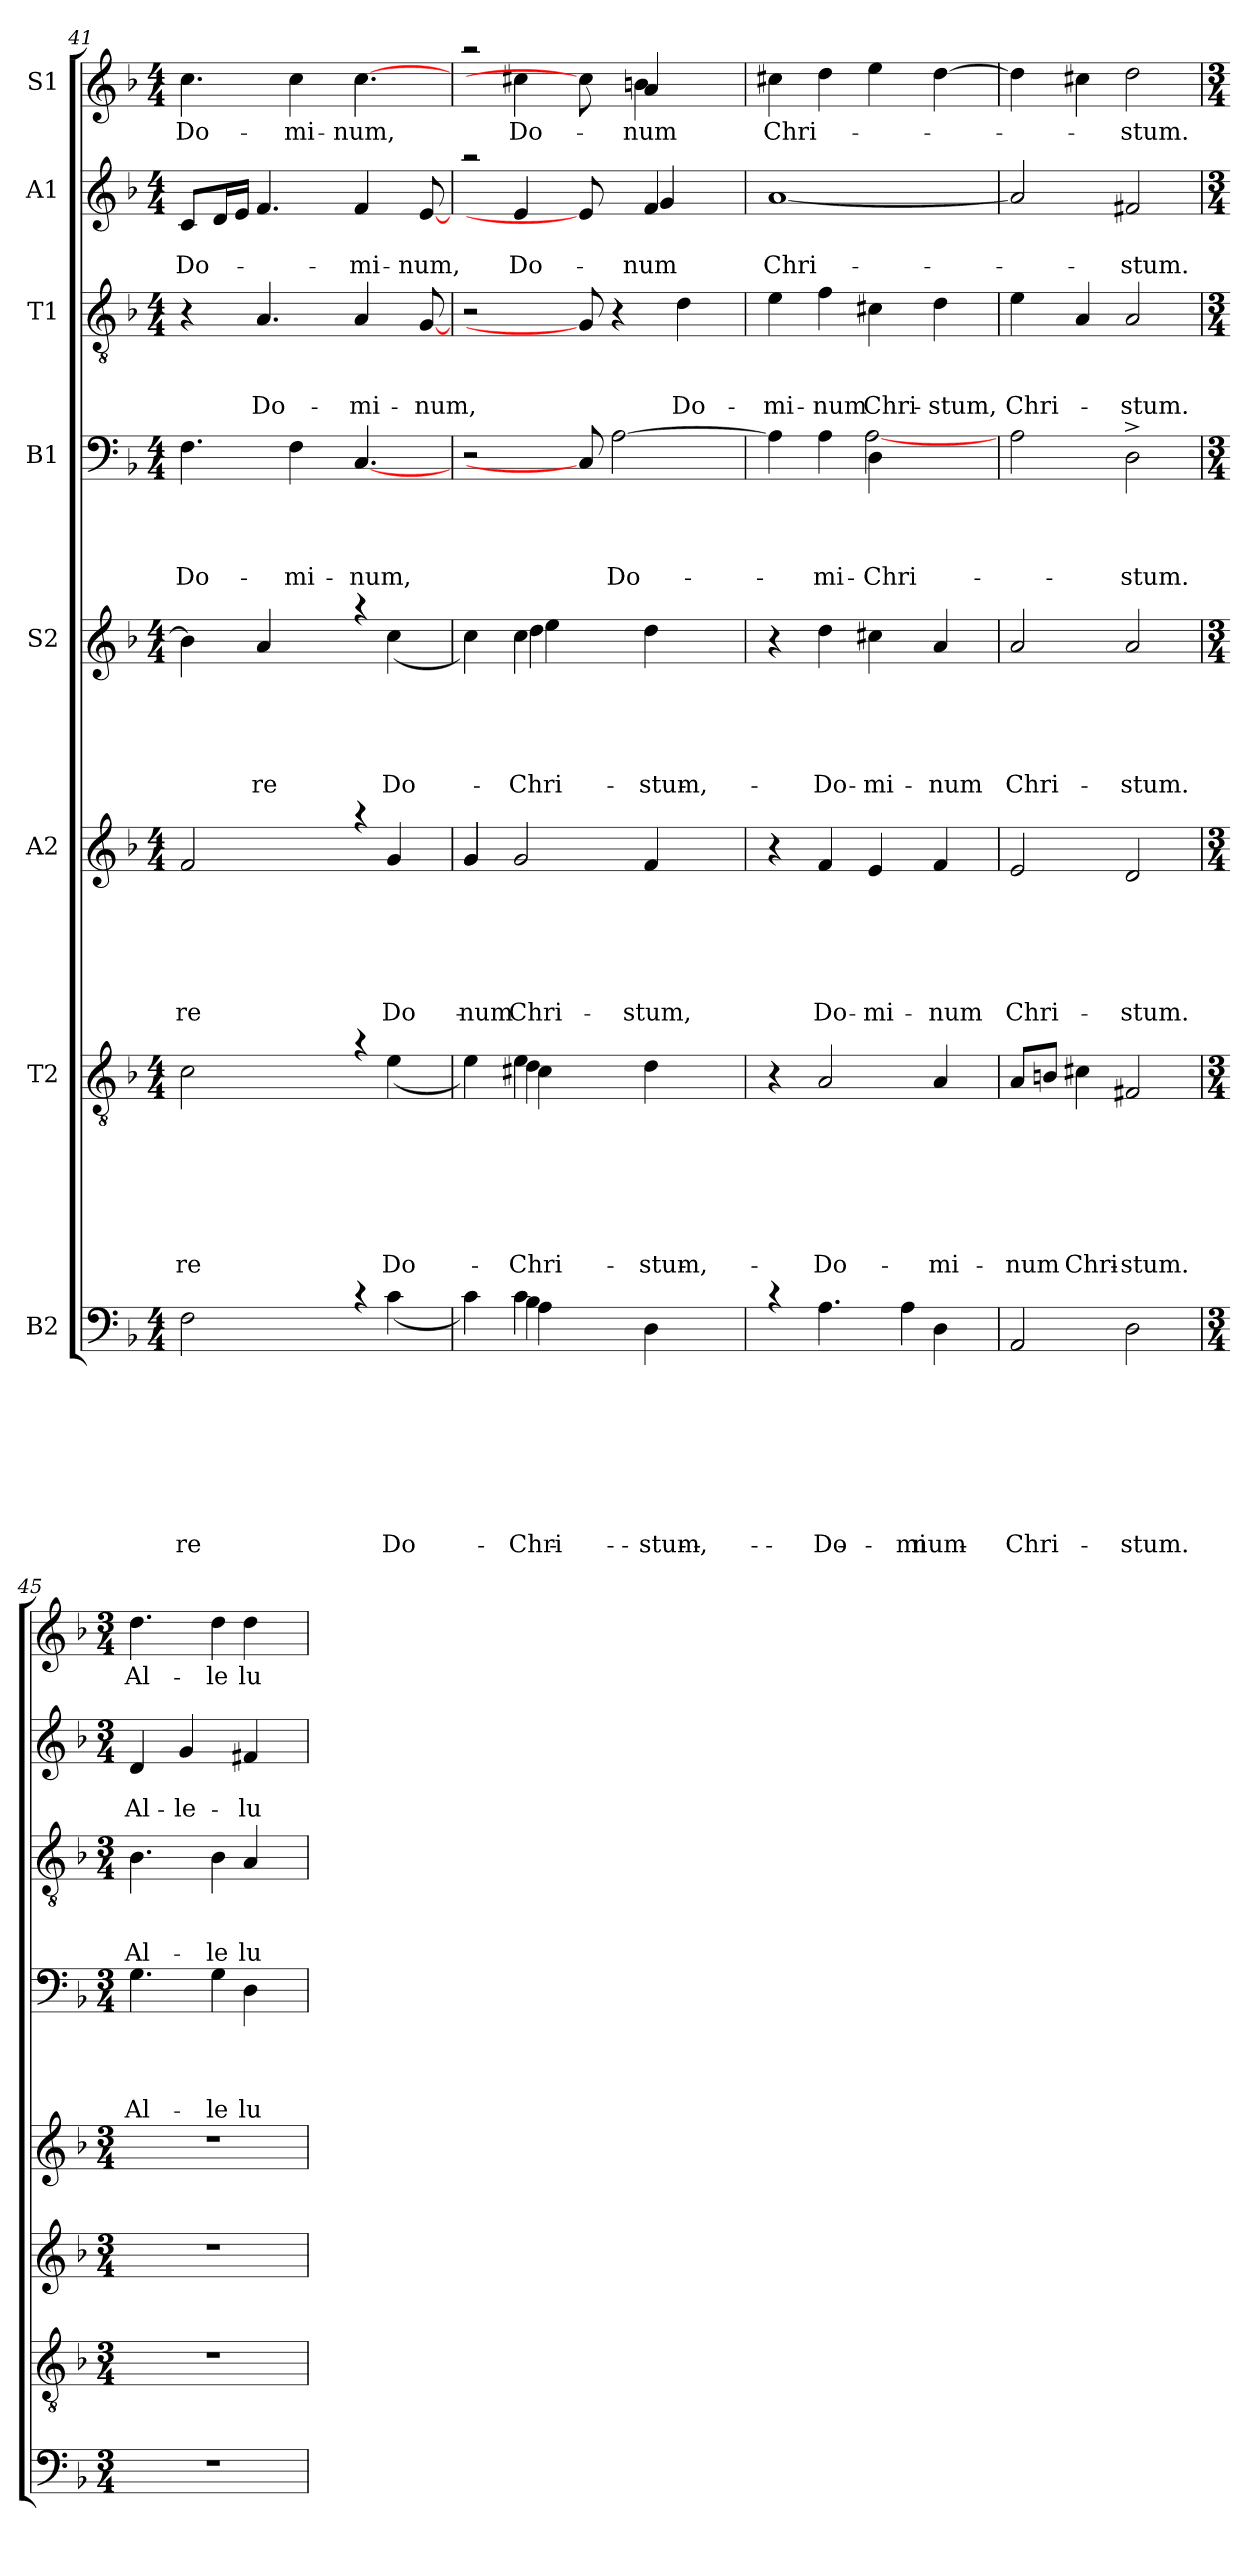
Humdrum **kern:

**kern	**text	**text	**text	**text	**text	**text	**text	**text	**kern	**text	**text	**text	**text	**text	**text	**text	**kern	**text	**text	**text	**text	**text	**text	**kern	**text	**text	**text	**text	**text	**kern	**text	**text	**text	**text	**kern	**text	**text	**text	**kern	**text	**text	**kern	**text
*part8	*part8	*part8	*part8	*part8	*part8	*part8	*part8	*part8	*part7	*part7	*part7	*part7	*part7	*part7	*part7	*part7	*part6	*part6	*part6	*part6	*part6	*part6	*part6	*part5	*part5	*part5	*part5	*part5	*part5	*part4	*part4	*part4	*part4	*part4	*part3	*part3	*part3	*part3	*part2	*part2	*part2	*part1	*part1
*staff8	*staff8	*staff8	*staff8	*staff8	*staff8	*staff8	*staff8	*staff8	*staff7	*staff7	*staff7	*staff7	*staff7	*staff7	*staff7	*staff7	*staff6	*staff6	*staff6	*staff6	*staff6	*staff6	*staff6	*staff5	*staff5	*staff5	*staff5	*staff5	*staff5	*staff4	*staff4	*staff4	*staff4	*staff4	*staff3	*staff3	*staff3	*staff3	*staff2	*staff2	*staff2	*staff1	*staff1
*I"B2	*	*	*	*	*	*	*	*	*I"T2	*	*	*	*	*	*	*	*I"A2	*	*	*	*	*	*	*I"S2	*	*	*	*	*	*I"B1	*	*	*	*	*I"T1	*	*	*	*I"A1	*	*	*I"S1	*
!!LO:PB:g=z
*clefF4	*	*	*	*	*	*	*	*	*clefGv2	*	*	*	*	*	*	*	*clefG2	*	*	*	*	*	*	*clefG2	*	*	*	*	*	*clefF4	*	*	*	*	*clefGv2	*	*	*	*clefG2	*	*	*clefG2	*
*k[b-]	*	*	*	*	*	*	*	*	*k[b-]	*	*	*	*	*	*	*	*k[b-]	*	*	*	*	*	*	*k[b-]	*	*	*	*	*	*k[b-]	*	*	*	*	*k[b-]	*	*	*	*k[b-]	*	*	*k[b-]	*
*F:	*	*	*	*	*	*	*	*	*F:	*	*	*	*	*	*	*	*F:	*	*	*	*	*	*	*F:	*	*	*	*	*	*F:	*	*	*	*	*F:	*	*	*	*F:	*	*	*F:	*
*M4/4	*	*	*	*	*	*	*	*	*M4/4	*	*	*	*	*	*	*	*M4/4	*	*	*	*	*	*	*M4/4	*	*	*	*	*	*M4/4	*	*	*	*	*M4/4	*	*	*	*M4/4	*	*	*M4/4	*
=41	=41	=41	=41	=41	=41	=41	=41	=41	=41	=41	=41	=41	=41	=41	=41	=41	=41	=41	=41	=41	=41	=41	=41	=41	=41	=41	=41	=41	=41	=41	=41	=41	=41	=41	=41	=41	=41	=41	=41	=41	=41	=41	=41
!	!	!	!	!	!	!	!	!LO:LY:b	!	!	!	!	!	!	!	!LO:LY:b	!	!	!	!	!	!	!LO:LY:b	!	!	!	!	!	!	!	!	!	!	!LO:LY:b	!	!	!	!	!	!	!LO:LY:b	!	!LO:LY:b
*^	*	*	*	*	*	*	*	*	*^	*	*	*	*	*	*	*	*^	*	*	*	*	*	*	*^	*	*	*	*	*	*	*	*	*	*	*	*	*	*	*	*	*	*	*
2F\	2.ryy	.	.	.	.	.	.	.	-re	2c\	2.ryy	.	.	.	.	.	.	-re	2f/	2.ryy	.	.	.	.	.	-re	4b-\]	2.ryy	.	.	.	.	.	4.F\	.	.	.	Do-	4r	.	.	.	8c/L	.	Do-	4.cc\	Do-
.	.	.	.	.	.	.	.	.	.	.	.	.	.	.	.	.	.	.	.	.	.	.	.	.	.	.	.	.	.	.	.	.	.	.	.	.	.	.	.	.	.	.	16d/L	.	.	.	.
.	.	.	.	.	.	.	.	.	.	.	.	.	.	.	.	.	.	.	.	.	.	.	.	.	.	.	.	.	.	.	.	.	.	.	.	.	.	.	.	.	.	.	16e/JJ	.	.	.	.
!	!	!	!	!	!	!	!	!	!	!	!	!	!	!	!	!	!	!	!	!	!	!	!	!	!	!	!	!	!	!	!	!	!LO:LY:b	!	!	!	!	!	!	!	!	!LO:LY:b	!	!	!	!	!
.	.	.	.	.	.	.	.	.	.	.	.	.	.	.	.	.	.	.	.	.	.	.	.	.	.	.	4a/	.	.	.	.	.	-re	.	.	.	.	.	4.A/	.	.	Do-	4.f/	.	.	.	.
!	!	!	!	!	!	!	!	!	!	!	!	!	!	!	!	!	!	!	!	!	!	!	!	!	!	!	!	!	!	!	!	!	!	!	!	!	!	!LO:LY:b	!	!	!	!	!	!	!	!	!LO:LY:b
.	.	.	.	.	.	.	.	.	.	.	.	.	.	.	.	.	.	.	.	.	.	.	.	.	.	.	.	.	.	.	.	.	.	4F\	.	.	.	-mi-	.	.	.	.	.	.	.	4cc\	-mi-
8ryy	.	.	.	.	.	.	.	.	.	8ryy	.	.	.	.	.	.	.	.	8ryy	.	.	.	.	.	.	.	8ryy	.	.	.	.	.	.	.	.	.	.	.	.	.	.	.	.	.	.	.	.
!	!	!	!	!	!	!	!	!	!	!	!	!	!	!	!	!	!	!	!	!	!	!	!	!	!	!	!	!	!	!	!	!	!	!	!	!	!	!LO:LY:b	!	!	!	!LO:LY:b	!	!	!LO:LY:b	!	!LO:LY:b
4rc	.	.	.	.	.	.	.	.	.	4ra	.	.	.	.	.	.	.	.	4raa	.	.	.	.	.	.	.	4raa	.	.	.	.	.	.	[4.C/	.	.	.	-num,	4A/	.	.	-mi-	4f/	.	-mi-	[4.cc\	-num,
!	!	!	!	!	!	!	!	!	!LO:LY:b	!	!	!	!	!	!	!	!	!LO:LY:b	!	!	!	!	!	!	!	!LO:LY:b	!	!	!	!	!	!	!LO:LY:b	!	!	!	!	!	!	!	!	!	!	!	!	!	!
.	(>4c\	.	.	.	.	.	.	.	Do-	.	(>4e\	.	.	.	.	.	.	Do-	.	4g/	.	.	.	.	.	Do-	.	(>4cc\	.	.	.	.	Do-	.	.	.	.	.	.	.	.	.	.	.	.	.	.
!	!	!	!	!	!	!	!	!	!	!	!	!	!	!	!	!	!	!	!	!	!	!	!	!	!	!	!	!	!	!	!	!	!	!	!	!	!	!	!	!	!	!LO:LY:b	!	!	!LO:LY:b	!	!
8ryy	.	.	.	.	.	.	.	.	.	8ryy	.	.	.	.	.	.	.	.	8ryy	.	.	.	.	.	.	.	8ryy	.	.	.	.	.	.	.	.	.	.	.	[8G/	.	.	-num,	[8e/	.	-num,	.	.
*	*	*	*	*	*	*	*	*	*	*	*	*	*	*	*	*	*	*	*	*	*	*	*	*	*	*	*v	*v	*	*	*	*	*	*	*	*	*	*	*	*	*	*	*	*	*	*	*
=42!	=42!	=42!	=42!	=42!	=42!	=42!	=42!	=42!	=42!	=42!	=42!	=42!	=42!	=42!	=42!	=42!	=42!	=42!	=42!	=42!	=42!	=42!	=42!	=42!	=42!	=42!	=42!	=42!	=42!	=42!	=42!	=42!	=42!	=42!	=42!	=42!	=42!	=42!	=42!	=42!	=42!	=42!	=42!	=42!	=42!	=42!
*	*^	*	*	*	*	*	*	*	*	*	*^	*	*	*	*	*	*	*	*	*	*	*	*	*	*	*	*	*	*	*	*	*	*	*	*	*	*	*	*	*	*	*	*	*	*	*
!	!	!	!	!	!	!	!	!	!	!	!	!	!	!	!	!	!	!	!	!	!	!	!	!	!	!	!	!LO:LY:b	!	!	!	!	!	!	!	!	!	!	!	!	!	!	!	!	!	!	!	!
!	!	!	!	!	!	!	!	!	!	!	!	!	!	!	!	!	!	!	!	!	!	!	!	!	!	!	!	!LO:LY:b	!	!	!	!	!	!	!	!	!	!	!	!	!	!	!	!	!	!	!	!
*	*	*	*	*	*	*	*	*	*	*	*	*	*	*	*	*	*	*	*	*	*	*	*	*	*	*	*	*	*^	*	*	*	*	*	*	*	*	*	*	*	*	*	*	*^	*	*	*^	*
*	*	*	*	*	*	*	*	*	*	*	*	*	*	*	*	*	*	*	*	*	*	*	*	*	*	*	*	*	*	*^	*	*	*	*	*	*	*	*	*	*	*	*	*	*	*	*^	*	*	*	*^	*
4c\)	4ryy	4ryy	.	.	.	.	.	.	.	.	4e\)	4ryy	4ryy	.	.	.	.	.	.	.	4g/	4g/	.	.	.	.	.	-num	4cc\)	4ryy	4ryy	.	.	.	.	.	2r	.	.	.	.	2r	.	.	.	2raa	4ryy	2.ryy	.	.	2raa	4ryy	2.ryy	.
!	!	!	!	!	!	!	!	!	!	!LO:LY:b	!	!	!	!	!	!	!	!	!	!	!	!	!	!	!	!	!	!	!	!	!	!	!	!	!	!	!	!	!	!	!	!	!	!	!	!	!	!	!	!	!	!	!	!
!	!	!	!	!	!	!	!	!	!	!LO:LY:b	!	!	!	!	!	!	!	!	!	!	!	!	!	!	!	!	!	!	!	!	!	!	!	!	!	!	!	!	!	!	!	!	!	!	!	!	!	!	!	!	!	!	!	!
!	!	!	!	!	!	!	!	!	!	!LO:LY:b	!	!	!	!	!	!	!	!	!	!LO:LY:b	!	!	!	!	!	!	!	!	!	!	!	!	!	!	!	!	!	!	!	!	!	!	!	!	!	!	!	!	!	!	!	!	!	!
!	!	!	!	!	!	!	!	!	!	!	!	!	!	!	!	!	!	!	!	!LO:LY:b	!	!	!	!	!	!	!	!	!	!	!	!	!	!	!	!	!	!	!	!	!	!	!	!	!	!	!	!	!	!	!	!	!	!
!	!	!	!	!	!	!	!	!	!	!	!	!	!	!	!	!	!	!	!	!LO:LY:b	!	!	!	!	!	!	!	!LO:LY:b	!	!	!	!	!	!	!	!LO:LY:b	!	!	!	!	!	!	!	!	!	!	!	!	!	!	!	!	!	!
!	!	!	!	!	!	!	!	!	!	!	!	!	!	!	!	!	!	!	!	!	!	!	!	!	!	!	!	!	!	!	!	!	!	!	!	!LO:LY:b	!	!	!	!	!	!	!	!	!	!	!	!	!	!	!	!	!	!
!	!	!	!	!	!	!	!	!	!	!	!	!	!	!	!	!	!	!	!	!	!	!	!	!	!	!	!	!	!	!	!	!	!	!	!	!LO:LY:b	!	!	!	!	!	!	!	!	!	!	!	!	!	!LO:LY:b	!	!	!	!LO:LY:b
4c\	4B-\	4A\	.	.	.	.	.	.	.	Chri-	4e\	4d\	4c#X\	.	.	.	.	.	.	Chri-	8ryy	2g/	.	.	.	.	.	Chri-	4cc\	4dd\	4ee\	.	.	.	.	Chri-	.	.	.	.	.	.	.	.	.	.	4e/	.	.	Do-	.	4cc#X\	.	Do-
.	.	.	.	.	.	.	.	.	.	.	.	.	.	.	.	.	.	.	.	.	2.ryy	.	.	.	.	.	.	.	.	.	.	.	.	.	.	.	.	.	.	.	.	.	.	.	.	.	.	.	.	.	.	.	.	.
8ryy	8ryy	4ryy	.	.	.	.	.	.	.	.	8ryy	8ryy	4ryy	.	.	.	.	.	.	.	.	.	.	.	.	.	.	.	8ryy	8ryy	4ryy	.	.	.	.	.	8C/]	.	.	.	.	8G/]	.	.	.	8e/]	4ryy	.	.	.	8cc\]	4ryy	.	.
!	!	!	!	!	!	!	!	!	!	!	!	!	!	!	!	!	!	!	!	!	!	!	!	!	!	!	!	!	!	!	!	!	!	!	!	!	!	!	!	!	!LO:LY:b	!	!	!	!	!	!	!	!	!	!	!	!	!
2ryy	2ryy	.	.	.	.	.	.	.	.	.	2ryy	2ryy	.	.	.	.	.	.	.	.	.	.	.	.	.	.	.	.	2ryy	2ryy	.	.	.	.	.	.	[>2A\	.	.	.	Do-	4r	.	.	.	8ryy	.	.	.	.	8ryy	.	.	.
!	!	!	!	!	!	!	!	!	!	!LO:LY:b	!	!	!	!	!	!	!	!	!	!LO:LY:b	!	!	!	!	!	!	!	!LO:LY:b	!	!	!	!	!	!	!	!LO:LY:b	!	!	!	!	!	!	!	!	!	!	!	!	!	!LO:LY:b	!	!	!	!
!	!	!	!	!	!	!	!	!	!	!	!	!	!	!	!	!	!	!	!	!	!	!	!	!	!	!	!	!	!	!	!	!	!	!	!	!	!	!	!	!	!	!	!	!	!	!	!	!	!	!LO:LY:b	!	!	!	!LO:LY:b
!	!	!	!	!	!	!	!	!	!	!	!	!	!	!	!	!	!	!	!	!	!	!	!	!	!	!	!	!	!	!	!	!	!	!	!	!	!	!	!	!	!	!	!	!	!	!	!	!	!	!	!	!	!	!LO:LY:b
.	.	4D\	.	.	.	.	.	.	.	-stum,	.	.	4d\	.	.	.	.	.	.	-stum,	.	4f/	.	.	.	.	.	-stum,	.	.	4dd\	.	.	.	.	-stum,	.	.	.	.	.	.	.	.	.	4.ryy	4f/	4g/	.	-num	4.ryy	4a/	4bn\	-num
!	!	!	!	!	!	!	!	!	!	!	!	!	!	!	!	!	!	!	!	!	!	!	!	!	!	!	!	!	!	!	!	!	!	!	!	!	!	!	!	!	!	!	!	!	!LO:LY:b	!	!	!	!	!	!	!	!	!
.	.	.	.	.	.	.	.	.	.	.	.	.	.	.	.	.	.	.	.	.	.	.	.	.	.	.	.	.	.	.	.	.	.	.	.	.	.	.	.	.	.	4d\	.	.	Do-	.	.	.	.	.	.	.	.	.
.	.	8ryy	.	.	.	.	.	.	.	.	.	.	8ryy	.	.	.	.	.	.	.	.	8ryy	.	.	.	.	.	.	.	.	8ryy	.	.	.	.	.	.	.	.	.	.	.	.	.	.	.	8ryy	8ryy	.	.	.	8ryy	8ryy	.
=43!	=43!	=43!	=43!	=43!	=43!	=43!	=43!	=43!	=43!	=43!	=43!	=43!	=43!	=43!	=43!	=43!	=43!	=43!	=43!	=43!	=43!	=43!	=43!	=43!	=43!	=43!	=43!	=43!	=43!	=43!	=43!	=43!	=43!	=43!	=43!	=43!	=43!	=43!	=43!	=43!	=43!	=43!	=43!	=43!	=43!	=43!	=43!	=43!	=43!	=43!	=43!	=43!	=43!	=43!
*	*	*	*	*	*	*	*	*	*	*	*	*	*	*	*	*	*	*	*	*	*	*	*	*	*	*	*	*	*	*	*	*	*	*	*	*	*^	*	*	*	*	*	*	*	*	*	*	*	*	*	*	*	*	*
!	!	!	!	!	!	!	!	!	!	!	!	!	!	!	!	!	!	!	!	!	!	!	!	!	!	!	!	!	!	!	!	!	!	!	!	!	!	!	!	!	!	!	!	!	!	!LO:LY:b	!	!	!	!	!LO:LY:b	!	!	!	!LO:LY:b
*	*v	*v	*	*	*	*	*	*	*	*	*	*	*	*	*	*	*	*	*	*	*v	*v	*	*	*	*	*	*	*v	*v	*v	*	*	*	*	*	*	*	*	*	*	*	*	*	*	*	*v	*v	*v	*	*	*v	*v	*v	*
*	*	*	*	*	*	*	*	*	*	*v	*v	*v	*	*	*	*	*	*	*	*	*	*	*	*	*	*	*	*	*	*	*	*	*	*	*	*	*	*	*	*	*	*	*	*	*	*	*
4rc	2.ryy	.	.	.	.	.	.	.	.	4r	.	.	.	.	.	.	.	4r	.	.	.	.	.	.	4r	.	.	.	.	.	4A\]	2ryy	.	.	.	.	4e\	.	.	-mi-	[<1a	.	Chri-	4cc#X\	Chri-
!	!	!	!	!	!	!	!	!	!LO:LY:b	!	!	!	!	!	!	!	!LO:LY:b	!	!	!	!	!	!	!LO:LY:b	!	!	!	!	!	!LO:LY:b	!	!	!	!	!	!LO:LY:b	!	!	!	!LO:LY:b	!	!	!	!	!
4.A\	.	.	.	.	.	.	.	.	Do-	2A/	.	.	.	.	.	.	Do-	4f/	.	.	.	.	.	Do-	4dd\	.	.	.	.	Do-	4A\	.	.	.	.	-mi-	4f\	.	.	-num	.	.	.	4dd\	.
!	!	!	!	!	!	!	!	!	!	!	!	!	!	!	!	!	!	!	!	!	!	!	!	!LO:LY:b	!	!	!	!	!	!LO:LY:b	!	!	!	!	!	!LO:LY:b	!	!	!	!	!	!	!	!	!
!	!	!	!	!	!	!	!	!	!	!	!	!	!	!	!	!	!	!	!	!	!	!	!	!	!	!	!	!	!	!	!	!	!	!	!	!LO:LY:b	!	!	!	!LO:LY:b	!	!	!	!	!
.	.	.	.	.	.	.	.	.	.	.	.	.	.	.	.	.	.	4e/	.	.	.	.	.	-mi-	4cc#X\	.	.	.	.	-mi-	4D\	[>2A\	.	.	.	Chri-	4c#X\	.	.	Chri-	.	.	.	4ee\	.
!	!	!	!	!	!	!	!	!	!LO:LY:b	!	!	!	!	!	!	!	!	!	!	!	!	!	!	!	!	!	!	!	!	!	!	!	!	!	!	!	!	!	!	!	!	!	!	!	!
4A\	.	.	.	.	.	.	.	.	-mi-	.	.	.	.	.	.	.	.	.	.	.	.	.	.	.	.	.	.	.	.	.	.	.	.	.	.	.	.	.	.	.	.	.	.	.	.
!	!	!	!	!	!	!	!	!	!LO:LY:b	!	!	!	!	!	!	!	!LO:LY:b	!	!	!	!	!	!	!LO:LY:b	!	!	!	!	!	!LO:LY:b	!	!	!	!	!	!	!	!	!	!LO:LY:b	!	!	!	!	!
.	4D\	.	.	.	.	.	.	.	-num	4A/	.	.	.	.	.	.	-mi-	4f/	.	.	.	.	.	-num	4a/	.	.	.	.	-num	4ryy	.	.	.	.	.	4d\	.	.	-stum,	.	.	.	[>4dd\	.
8ryy	.	.	.	.	.	.	.	.	.	.	.	.	.	.	.	.	.	.	.	.	.	.	.	.	.	.	.	.	.	.	.	.	.	.	.	.	.	.	.	.	.	.	.	.	.
*v	*v	*	*	*	*	*	*	*	*	*	*	*	*	*	*	*	*	*	*	*	*	*	*	*	*	*	*	*	*	*	*v	*v	*	*	*	*	*	*	*	*	*	*	*	*	*
=44!	=44!	=44!	=44!	=44!	=44!	=44!	=44!	=44!	=44!	=44!	=44!	=44!	=44!	=44!	=44!	=44!	=44!	=44!	=44!	=44!	=44!	=44!	=44!	=44!	=44!	=44!	=44!	=44!	=44!	=44!	=44!	=44!	=44!	=44!	=44!	=44!	=44!	=44!	=44!	=44!	=44!	=44!	=44!
!	!	!	!	!	!	!	!	!LO:LY:b	!	!	!	!	!	!	!	!LO:LY:b	!	!	!	!	!	!	!LO:LY:b	!	!	!	!	!	!LO:LY:b	!	!	!	!	!	!	!	!	!LO:LY:b	!	!	!	!	!
2AA/	.	.	.	.	.	.	.	Chri-	8A/L	.	.	.	.	.	.	-num	2e/	.	.	.	.	.	Chri-	2a/	.	.	.	.	Chri-	2A\	.	.	.	.	4e\	.	.	Chri-	2a/]	.	.	4dd\]	.
.	.	.	.	.	.	.	.	.	8Bn/J	.	.	.	.	.	.	.	.	.	.	.	.	.	.	.	.	.	.	.	.	.	.	.	.	.	.	.	.	.	.	.	.	.	.
!	!	!	!	!	!	!	!	!	!	!	!	!	!	!	!	!LO:LY:b	!	!	!	!	!	!	!	!	!	!	!	!	!	!	!	!	!	!	!	!	!	!	!	!	!	!	!
.	.	.	.	.	.	.	.	.	4c#X\	.	.	.	.	.	.	Chri-	.	.	.	.	.	.	.	.	.	.	.	.	.	.	.	.	.	.	4A/	.	.	.	.	.	.	4cc#X\	.
!	!	!	!	!	!	!	!	!LO:LY:b	!	!	!	!	!	!	!	!LO:LY:b	!	!	!	!	!	!	!LO:LY:b	!	!	!	!	!	!LO:LY:b	!	!	!	!	!LO:LY:b	!	!	!	!LO:LY:b	!	!	!LO:LY:b	!	!LO:LY:b
2D\	.	.	.	.	.	.	.	-stum.	2F#X/	.	.	.	.	.	.	-stum.	2d/	.	.	.	.	.	-stum.	2a/	.	.	.	.	-stum.	2D^>\	.	.	.	-stum.	2A/	.	.	-stum.	2f#X/	.	-stum.	2dd\	-stum.
!!LO:LB:g=z
=45!	=45!	=45!	=45!	=45!	=45!	=45!	=45!	=45!	=45!	=45!	=45!	=45!	=45!	=45!	=45!	=45!	=45!	=45!	=45!	=45!	=45!	=45!	=45!	=45!	=45!	=45!	=45!	=45!	=45!	=45!	=45!	=45!	=45!	=45!	=45!	=45!	=45!	=45!	=45!	=45!	=45!	=45!	=45!
*M3/4	*	*	*	*	*	*	*	*	*M3/4	*	*	*	*	*	*	*	*M3/4	*	*	*	*	*	*	*M3/4	*	*	*	*	*	*M3/4	*	*	*	*	*M3/4	*	*	*	*M3/4	*	*	*M3/4	*
!LO:N:vis=1	!	!	!	!	!	!	!	!	!LO:N:vis=1	!	!	!	!	!	!	!	!LO:N:vis=1	!	!	!	!	!	!	!LO:N:vis=1	!	!	!	!	!	!	!	!	!	!LO:LY:b	!	!	!	!LO:LY:b	!	!	!LO:LY:b	!	!LO:LY:b
*	*	*	*	*	*	*	*	*	*	*	*	*	*	*	*	*	*	*	*	*	*	*	*	*	*	*	*	*	*	*^	*	*	*	*	*^	*	*	*	*	*	*	*^	*
2.r	.	.	.	.	.	.	.	.	2.r	.	.	.	.	.	.	.	2.r	.	.	.	.	.	.	2.r	.	.	.	.	.	4.G\	2ryy	.	.	.	Al-	4.B-\	2ryy	.	.	Al-	4d/	.	Al-	4.dd\	2ryy	Al-
!	!	!	!	!	!	!	!	!	!	!	!	!	!	!	!	!	!	!	!	!	!	!	!	!	!	!	!	!	!	!	!	!	!	!	!	!	!	!	!	!	!	!	!LO:LY:b	!	!	!
.	.	.	.	.	.	.	.	.	.	.	.	.	.	.	.	.	.	.	.	.	.	.	.	.	.	.	.	.	.	.	.	.	.	.	.	.	.	.	.	.	4g/	.	-le-	.	.	.
!	!	!	!	!	!	!	!	!	!	!	!	!	!	!	!	!	!	!	!	!	!	!	!	!	!	!	!	!	!	!	!	!	!	!	!LO:LY:b	!	!	!	!	!LO:LY:b	!	!	!	!	!	!LO:LY:b
.	.	.	.	.	.	.	.	.	.	.	.	.	.	.	.	.	.	.	.	.	.	.	.	.	.	.	.	.	.	4G\	.	.	.	.	-le-	4B-\	.	.	.	-le-	.	.	.	4dd\	.	-le-
!	!	!	!	!	!	!	!	!	!	!	!	!	!	!	!	!	!	!	!	!	!	!	!	!	!	!	!	!	!	!	!	!	!	!	!LO:LY:b	!	!	!	!	!LO:LY:b	!	!	!LO:LY:b	!	!	!LO:LY:b
.	.	.	.	.	.	.	.	.	.	.	.	.	.	.	.	.	.	.	.	.	.	.	.	.	.	.	.	.	.	.	4D\	.	.	.	-lu-	.	4A/	.	.	-lu-	4f#X/	.	-lu-	.	4dd\	-lu-
.	.	.	.	.	.	.	.	.	.	.	.	.	.	.	.	.	.	.	.	.	.	.	.	.	.	.	.	.	.	8ryy	.	.	.	.	.	8ryy	.	.	.	.	.	.	.	8ryy	.	.
*	*	*	*	*	*	*	*	*	*	*	*	*	*	*	*	*	*	*	*	*	*	*	*	*	*	*	*	*	*	*v	*v	*	*	*	*	*	*	*	*	*	*	*	*	*v	*v	*
*	*	*	*	*	*	*	*	*	*	*	*	*	*	*	*	*	*	*	*	*	*	*	*	*	*	*	*	*	*	*	*	*	*	*	*v	*v	*	*	*	*	*	*	*	*
=!	=!	=!	=!	=!	=!	=!	=!	=!	=!	=!	=!	=!	=!	=!	=!	=!	=!	=!	=!	=!	=!	=!	=!	=!	=!	=!	=!	=!	=!	=!	=!	=!	=!	=!	=!	=!	=!	=!	=!	=!	=!	=!	=!
*-	*-	*-	*-	*-	*-	*-	*-	*-	*-	*-	*-	*-	*-	*-	*-	*-	*-	*-	*-	*-	*-	*-	*-	*-	*-	*-	*-	*-	*-	*-	*-	*-	*-	*-	*-	*-	*-	*-	*-	*-	*-	*-	*-
